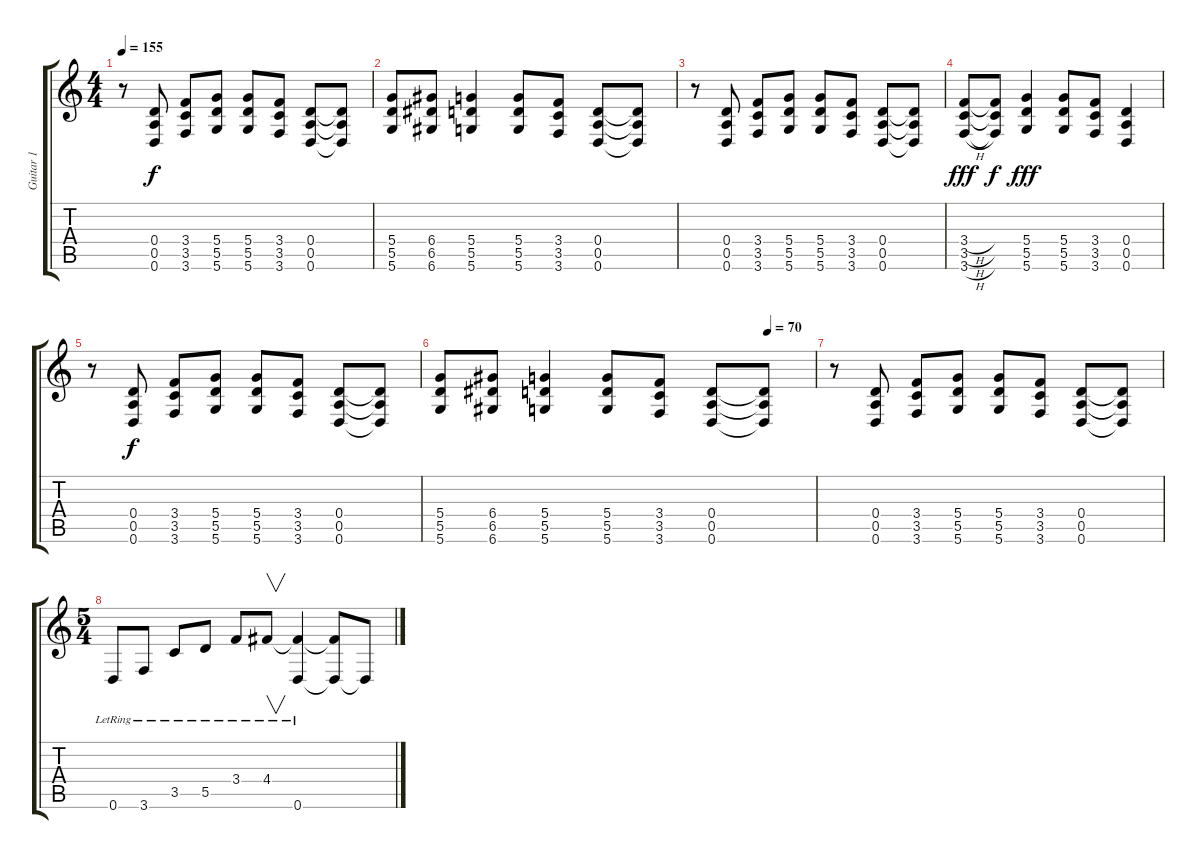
\track ("Guitar 1" "Guitar 1") {instrument acousticguitarsteel}
\staff {score tabs}
\tuning (E4 B3 G3 D3 A2 D2) {hide}
\ts (4 4)
\tempo 155
\clef g2
\ks c
r.8{dy fff} (0.4 0.5 0.6).8{dy f} (3.4 3.5 3.6).8 (5.4 5.5 5.6).8 (5.4 5.5 5.6).8 (3.4 3.5 3.6).8 (0.4 0.5 0.6).8 (0.4{t} 0.5{t} 0.6{t}).8 |
(5.4 5.5 5.6).8 (6.4 6.5 6.6).8 (5.4 5.5 5.6).4 (5.4 5.5 5.6).8 (3.4 3.5 3.6).8 (0.4 0.5 0.6).8 (0.4{t} 0.5{t} 0.6{t}).8 |
r.8 (0.4 0.5 0.6).8 (3.4 3.5 3.6).8 (5.4 5.5 5.6).8 (5.4 5.5 5.6).8 (3.4 3.5 3.6).8 (0.4 0.5 0.6).8 (0.4{t} 0.5{t} 0.6{t}).8 |
(3.4{h} 3.5{h} 3.6{h}).8{dy fff} (3.4{t} 3.5{t} 3.6{t}).8{dy f} (5.4 5.5 5.6).4{dy fff} (5.4 5.5 5.6).8 (3.4 3.5 3.6).8 (0.4 0.5 0.6).4 |
r.8 (0.4 0.5 0.6).8{dy f} (3.4 3.5 3.6).8 (5.4 5.5 5.6).8 (5.4 5.5 5.6).8 (3.4 3.5 3.6).8 (0.4 0.5 0.6).8 (0.4{t} 0.5{t} 0.6{t}).8 |
\tempo (70 0.875)
(5.4 5.5 5.6).8 (6.4 6.5 6.6).8 (5.4 5.5 5.6).4 (5.4 5.5 5.6).8 (3.4 3.5 3.6).8 (0.4 0.5 0.6).8 (0.4{t} 0.5{t} 0.6{t}).8 |
r.8 (0.4 0.5 0.6).8 (3.4 3.5 3.6).8 (5.4 5.5 5.6).8 (5.4 5.5 5.6).8 (3.4 3.5 3.6).8 (0.4 0.5 0.6).8 (0.4{t} 0.5{t} 0.6{t}).8 |
\ts (5 4)
0.6{lr}.8 3.6{lr}.8 3.5{lr}.8 5.5{lr}.8 3.4{lr}.8 4.4{lr}.8{v} (4.4{t} 0.6{lr}).4 (4.4{t} 0.6{t}).8 0.6{t}.8
